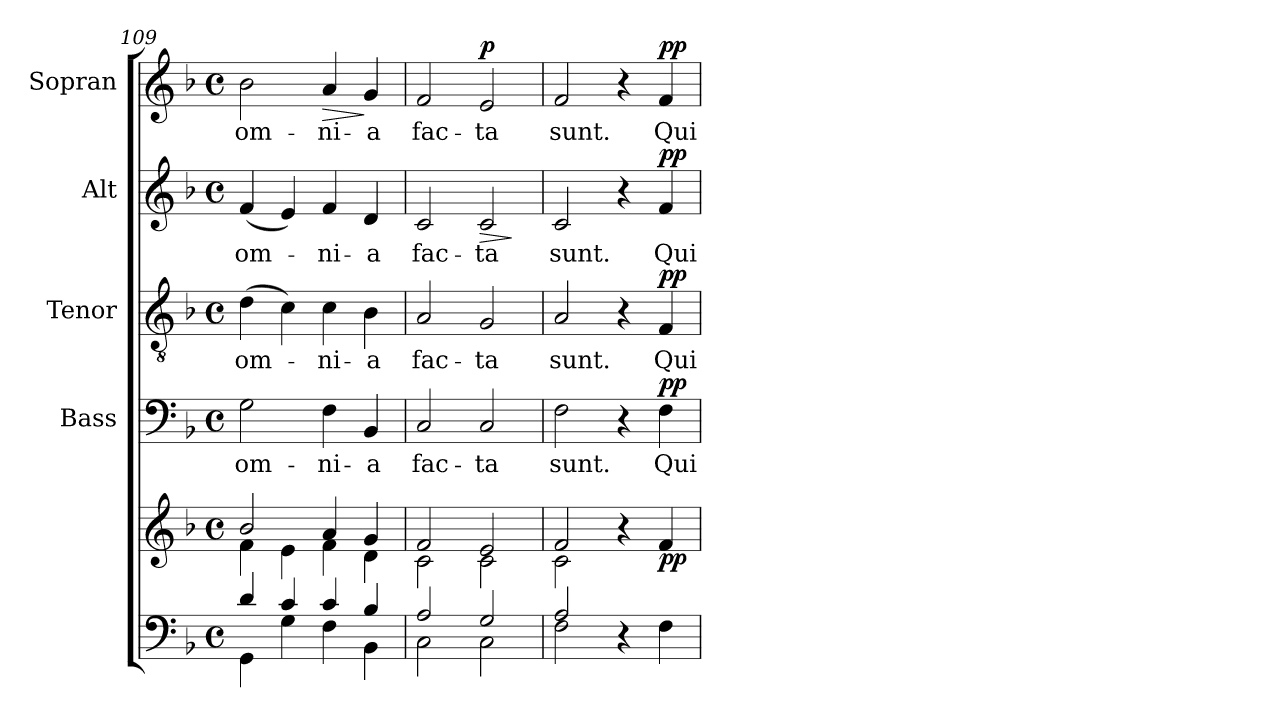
**kern	**kern	**dynam	**kern	**text	**dynam	**kern	**text	**dynam	**kern	**text	**dynam	**kern	**text	**dynam
*part5	*part5	*part5	*part4	*part4	*part4	*part3	*part3	*part3	*part2	*part2	*part2	*part1	*part1	*part1
*staff6	*staff5	*staff5/6	*staff4	*staff4	*staff4	*staff3	*staff3	*staff3	*staff2	*staff2	*staff2	*staff1	*staff1	*staff1
*	*	*	*I"Bass	*	*	*I"Tenor	*	*	*I"Alt	*	*	*I"Sopran	*	*
*	*	*	*I'B.	*	*	*I'T.	*	*	*I'A.	*	*	*I'S.	*	*
*clefF4	*clefG2	*	*clefF4	*	*	*clefGv2	*	*	*clefG2	*	*	*clefG2	*	*
*k[b-]	*k[b-]	*	*k[b-]	*	*	*k[b-]	*	*	*k[b-]	*	*	*k[b-]	*	*
*F:	*F:	*	*F:	*	*	*F:	*	*	*F:	*	*	*F:	*	*
*M4/4	*M4/4	*	*M4/4	*	*	*M4/4	*	*	*M4/4	*	*	*M4/4	*	*
*met(c)	*met(c)	*	*met(c)	*	*	*met(c)	*	*	*met(c)	*	*	*met(c)	*	*
=109	=109	=109	=109	=109	=109	=109	=109	=109	=109	=109	=109	=109	=109	=109
*^	*^	*	*	*	*	*	*	*	*	*	*	*	*	*
!	!	!	!	!	!	!LO:LY:b	!	!	!LO:LY:b	!	!	!LO:LY:b	!	!	!LO:LY:b	!
4d/	4GG\	2b-/	4f\	.	2G\	om-	.	(>4d\	om-	.	(<4f/	om-	.	2b-\	om-	.
4c/	4G\	.	4e\	.	.	.	.	4c\)	.	.	4e/)	.	.	.	.	.
!	!	!	!	!	!	!LO:LY:b	!	!	!LO:LY:b	!	!	!LO:LY:b	!	!	!LO:LY:b	!LO:HP:b
4c/	4F\	4a/	4f\	.	4F\	-ni-	.	4c\	-ni-	.	4f/	-ni-	.	4a/	-ni-	>
!	!	!	!	!	!	!LO:LY:b	!	!	!LO:LY:b	!	!	!LO:LY:b	!	!	!LO:LY:b	!
4B-/	4BB-\	4g/	4d\	.	4BB-/	-a	.	4B-\	-a	.	4d/	-a	.	4g/	-a	]
!!LO:PB:g=z
=110	=110	=110	=110	=110	=110	=110	=110	=110	=110	=110	=110	=110	=110	=110	=110	=110
!	!	!	!	!	!	!LO:LY:b	!	!	!LO:LY:b	!	!	!LO:LY:b	!	!	!LO:LY:b	!
2A/	2C\	2f/	2c\	.	2C/	fac-	.	2A/	fac-	.	2c/	fac-	.	2f/	fac-	.
!	!	!	!	!	!	!LO:LY:b	!	!	!LO:LY:b	!	!	!LO:LY:b	!LO:HP:b	!	!LO:LY:b	!LO:DY:a
2G/	2C\	2e/	2c\	.	2C/	-ta	.	2G/	-ta	.	2c/	-ta	>	2e/	-ta	p
*v	*v	*	*	*	*	*	*	*	*	*	*	*	*	*	*	*
*	*v	*v	*	*	*	*	*	*	*	*	*	*	*	*	*
.	.	.	.	.	.	.	.	.	.	.	]	.	.	.
=111	=111	=111	=111	=111	=111	=111	=111	=111	=111	=111	=111	=111	=111	=111
*^	*^	*	*	*	*	*	*	*	*	*	*	*	*	*
!	!	!	!	!	!	!LO:LY:b	!	!	!LO:LY:b	!	!	!LO:LY:b	!	!	!LO:LY:b	!
2A/	2F\	2f/	2c\	.	2F\	sunt.	.	2A/	sunt.	.	2c/	sunt.	.	2f/	sunt.	.
2ryy	4r	4r	2ryy	.	4r	.	.	4r	.	.	4r	.	.	4r	.	.
!	!	!	!	!LO:DY:b	!	!LO:LY:b	!LO:DY:a	!	!LO:LY:b	!LO:DY:a	!	!LO:LY:b	!LO:DY:a	!	!LO:LY:b	!LO:DY:a
.	4F\	4f/	.	pp	4F\	Qui	pp	4F/	Qui	pp	4f/	Qui	pp	4f/	Qui	pp
*v	*v	*	*	*	*	*	*	*	*	*	*	*	*	*	*	*
*	*v	*v	*	*	*	*	*	*	*	*	*	*	*	*	*
=	=	=	=	=	=	=	=	=	=	=	=	=	=	=
*-	*-	*-	*-	*-	*-	*-	*-	*-	*-	*-	*-	*-	*-	*-
